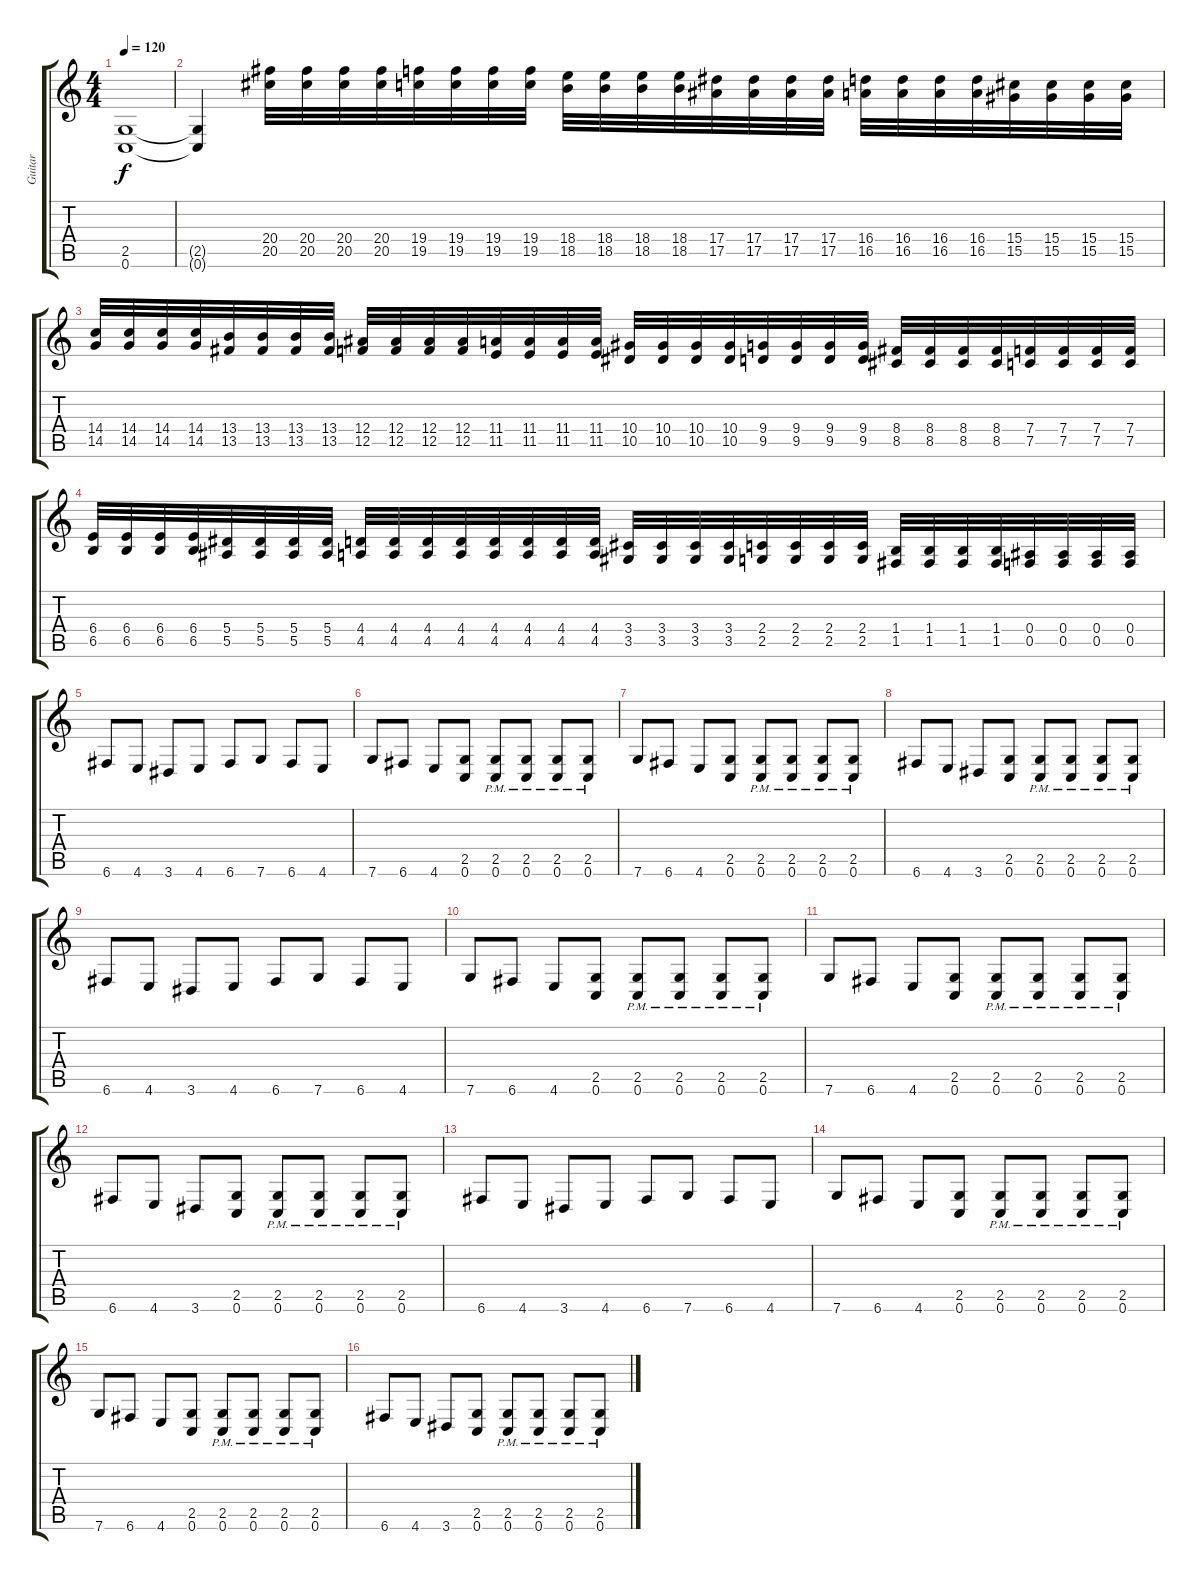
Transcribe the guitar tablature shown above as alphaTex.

\track ("Guitar" "Guitar") {instrument distortionguitar}
\staff {score tabs}
\tuning (C4 G3 Eb3 Bb2 F2 C2) {hide}
\ts (4 4)
\tempo 120
\clef g2
\ks c
(2.5{t} 0.6{t}).1{dy f} |
(2.5{t} 0.6{t}).4 (20.4 20.5).32{instrument guitarfretnoise} (20.4 20.5).32 (20.4 20.5).32 (20.4 20.5).32 (19.4 19.5).32 (19.4 19.5).32 (19.4 19.5).32 (19.4 19.5).32 (18.4 18.5).32 (18.4 18.5).32 (18.4 18.5).32 (18.4 18.5).32 (17.4 17.5).32 (17.4 17.5).32 (17.4 17.5).32 (17.4 17.5).32 (16.4 16.5).32 (16.4 16.5).32 (16.4 16.5).32 (16.4 16.5).32 (15.4 15.5).32 (15.4 15.5).32 (15.4 15.5).32 (15.4 15.5).32 |
(14.4 14.5).32 (14.4 14.5).32 (14.4 14.5).32 (14.4 14.5).32 (13.4 13.5).32 (13.4 13.5).32 (13.4 13.5).32 (13.4 13.5).32 (12.4 12.5).32 (12.4 12.5).32 (12.4 12.5).32 (12.4 12.5).32 (11.4 11.5).32 (11.4 11.5).32 (11.4 11.5).32 (11.4 11.5).32 (10.4 10.5).32 (10.4 10.5).32 (10.4 10.5).32 (10.4 10.5).32 (9.4 9.5).32 (9.4 9.5).32 (9.4 9.5).32 (9.4 9.5).32 (8.4 8.5).32 (8.4 8.5).32 (8.4 8.5).32 (8.4 8.5).32 (7.4 7.5).32 (7.4 7.5).32 (7.4 7.5).32 (7.4 7.5).32 |
(6.4 6.5).32 (6.4 6.5).32 (6.4 6.5).32 (6.4 6.5).32 (5.4 5.5).32 (5.4 5.5).32 (5.4 5.5).32 (5.4 5.5).32 (4.4 4.5).32 (4.4 4.5).32 (4.4 4.5).32 (4.4 4.5).32 (4.4 4.5).32 (4.4 4.5).32 (4.4 4.5).32 (4.4 4.5).32 (3.4 3.5).32 (3.4 3.5).32 (3.4 3.5).32 (3.4 3.5).32 (2.4 2.5).32 (2.4 2.5).32 (2.4 2.5).32 (2.4 2.5).32 (1.4 1.5).32 (1.4 1.5).32 (1.4 1.5).32 (1.4 1.5).32 (0.4 0.5).32 (0.4 0.5).32 (0.4 0.5).32 (0.4 0.5).32 |
6.6.8{instrument distortionguitar} 4.6.8 3.6.8 4.6.8 6.6.8 7.6.8 6.6.8 4.6.8 |
7.6.8 6.6.8 4.6.8 (2.5 0.6).8 (2.5{pm} 0.6{pm}).8 (2.5{pm} 0.6{pm}).8 (2.5{pm} 0.6{pm}).8 (2.5{pm} 0.6{pm}).8 |
7.6.8 6.6.8 4.6.8 (2.5 0.6).8 (2.5{pm} 0.6{pm}).8 (2.5{pm} 0.6{pm}).8 (2.5{pm} 0.6{pm}).8 (2.5{pm} 0.6{pm}).8 |
6.6.8 4.6.8 3.6.8 (2.5 0.6).8 (2.5{pm} 0.6{pm}).8 (2.5{pm} 0.6{pm}).8 (2.5{pm} 0.6{pm}).8 (2.5{pm} 0.6{pm}).8 |
6.6.8 4.6.8 3.6.8 4.6.8 6.6.8 7.6.8 6.6.8 4.6.8 |
7.6.8 6.6.8 4.6.8 (2.5 0.6).8 (2.5{pm} 0.6{pm}).8 (2.5{pm} 0.6{pm}).8 (2.5{pm} 0.6{pm}).8 (2.5{pm} 0.6{pm}).8 |
7.6.8 6.6.8 4.6.8 (2.5 0.6).8 (2.5{pm} 0.6{pm}).8 (2.5{pm} 0.6{pm}).8 (2.5{pm} 0.6{pm}).8 (2.5{pm} 0.6{pm}).8 |
6.6.8 4.6.8 3.6.8 (2.5 0.6).8 (2.5{pm} 0.6{pm}).8 (2.5{pm} 0.6{pm}).8 (2.5{pm} 0.6{pm}).8 (2.5{pm} 0.6{pm}).8 |
6.6.8 4.6.8 3.6.8 4.6.8 6.6.8 7.6.8 6.6.8 4.6.8 |
7.6.8 6.6.8 4.6.8 (2.5 0.6).8 (2.5{pm} 0.6{pm}).8 (2.5{pm} 0.6{pm}).8 (2.5{pm} 0.6{pm}).8 (2.5{pm} 0.6{pm}).8 |
7.6.8 6.6.8 4.6.8 (2.5 0.6).8 (2.5{pm} 0.6{pm}).8 (2.5{pm} 0.6{pm}).8 (2.5{pm} 0.6{pm}).8 (2.5{pm} 0.6{pm}).8 |
6.6.8 4.6.8 3.6.8 (2.5 0.6).8 (2.5{pm} 0.6{pm}).8 (2.5{pm} 0.6{pm}).8 (2.5{pm} 0.6{pm}).8 (2.5{pm} 0.6{pm}).8
